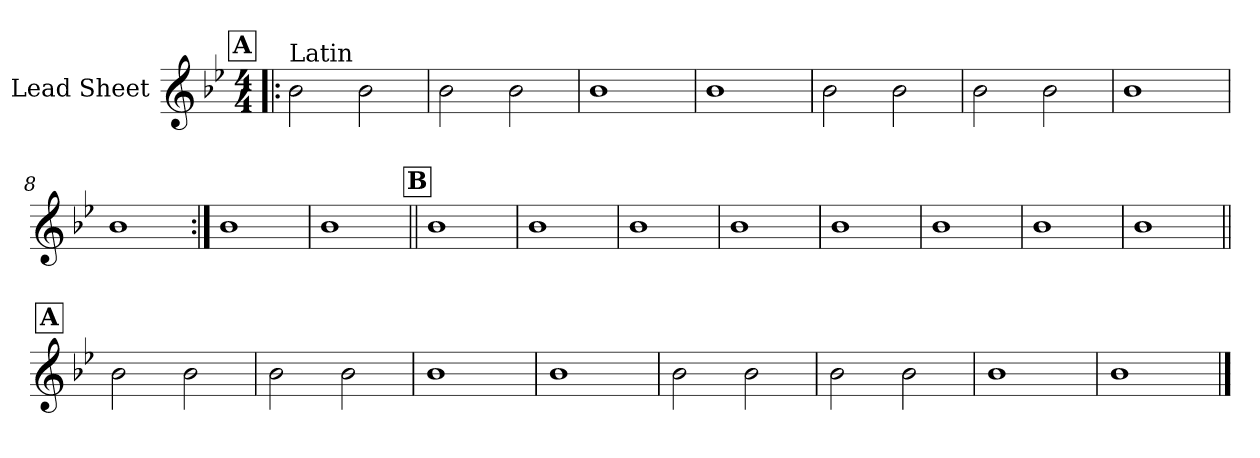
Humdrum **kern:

**kern
*part1
*staff1
*I"Lead Sheet
*clefG2
*k[b-e-]
*g:
*M4/4
!!LO:REH:place=s1:a:fs=14:t=A
=1!|:
!LO:TX:a:t=Latin
2b-\
2b-\
=2
2b-\
2b-\
=3
1b-
=4
1b-
!!LO:LB:g=z
=5
2b-\
2b-\
=6
2b-\
2b-\
=7
1b-
=8
1b-
!!LO:LB:g=z
=9:|!
1b-
=10
1b-
!!LO:LB:g=z
!!LO:REH:place=s1:a:fs=14:t=B
=11||
1b-
=12
1b-
=13
1b-
=14
1b-
!!LO:LB:g=z
=15
1b-
=16
1b-
=17
1b-
=18
1b-
!!LO:LB:g=z
!!LO:REH:place=s1:a:fs=14:t=A
=19||
2b-\
2b-\
=20
2b-\
2b-\
=21
1b-
=22
1b-
!!LO:LB:g=z
=23
2b-\
2b-\
=24
2b-\
2b-\
=25
1b-
=26
1b-
==
*-
